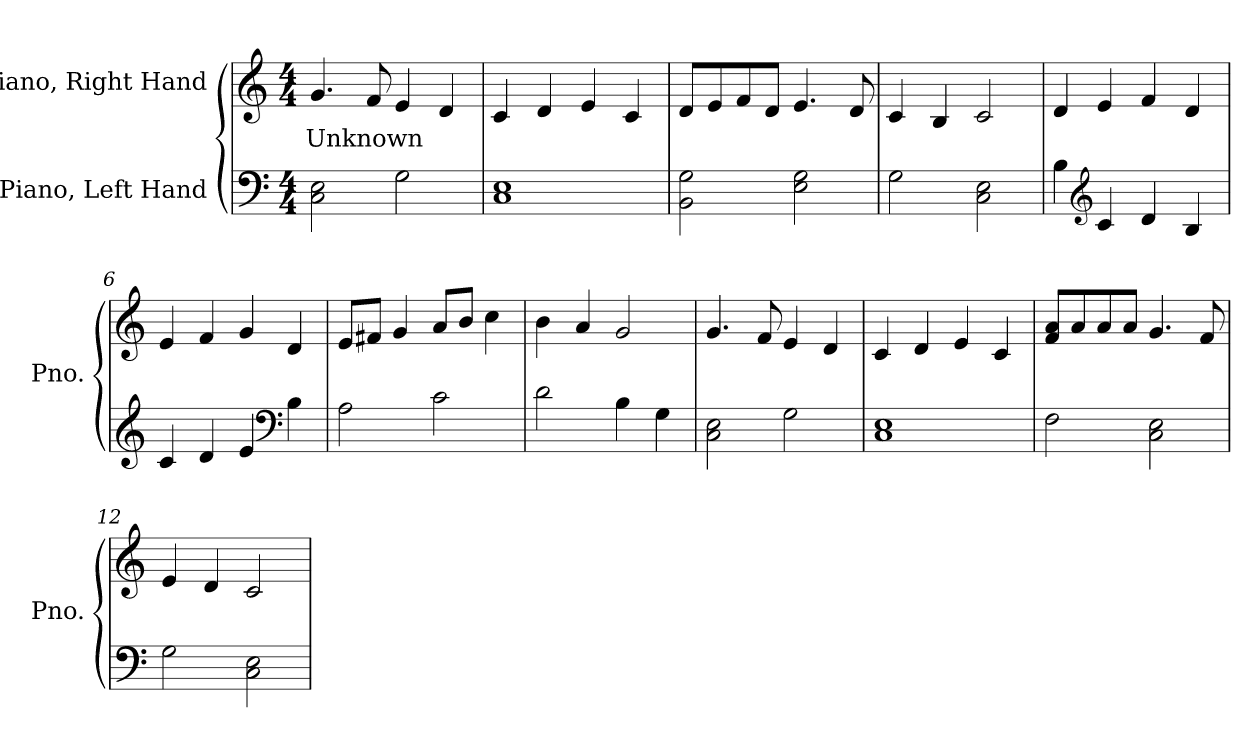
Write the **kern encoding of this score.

**kern	**kern	**text
*part2	*part1	*part1
*staff2	*staff1	*staff1
*I"Piano, Left Hand	*I"Piano, Right Hand	*
*I'Pno.	*I'Pno.	*
*clefF4	*clefG2	*
*k[]	*k[]	*
*M4/4	*M4/4	*
*MM130	*MM130	*
=1	=1	=1
!	!	!LO:LY:b
2C\ 2E\	4.g/	Unknown
.	8f/	.
2G\	4e/	.
.	4d/	.
=2	=2	=2
1C 1E	4c/	.
.	4d/	.
.	4e/	.
.	4c/	.
=3	=3	=3
2BB\ 2G\	8d/L	.
.	8e/	.
.	8f/	.
.	8d/J	.
2E\ 2G\	4.e/	.
.	8d/	.
=4	=4	=4
2G\	4c/	.
.	4B/	.
2C\ 2E\	2c/	.
=5	=5	=5
4B\	4d/	.
*clefG2	*	*
4c/	4e/	.
4d/	4f/	.
4B/	4d/	.
!!LO:LB:g=z
=6	=6	=6
4c/	4e/	.
4d/	4f/	.
4e/	4g/	.
*clefF4	*	*
4B\	4d/	.
=7	=7	=7
2A\	8e/L	.
.	8f#X/J	.
.	4g/	.
2c\	8a/L	.
.	8b/J	.
.	4cc\	.
=8	=8	=8
2d\	4b\	.
.	4a/	.
4B\	2g/	.
4G\	.	.
=9	=9	=9
2C\ 2E\	4.g/	.
.	8f/	.
2G\	4e/	.
.	4d/	.
=10	=10	=10
1C 1E	4c/	.
.	4d/	.
.	4e/	.
.	4c/	.
=11	=11	=11
2F\	8f/ 8a/L	.
.	8a/	.
.	8a/	.
.	8a/J	.
2C\ 2E\	4.g/	.
.	8f/	.
=12	=12	=12
2G\	4e/	.
.	4d/	.
2C\ 2E\	2c/	.
=	=	=
*-	*-	*-
